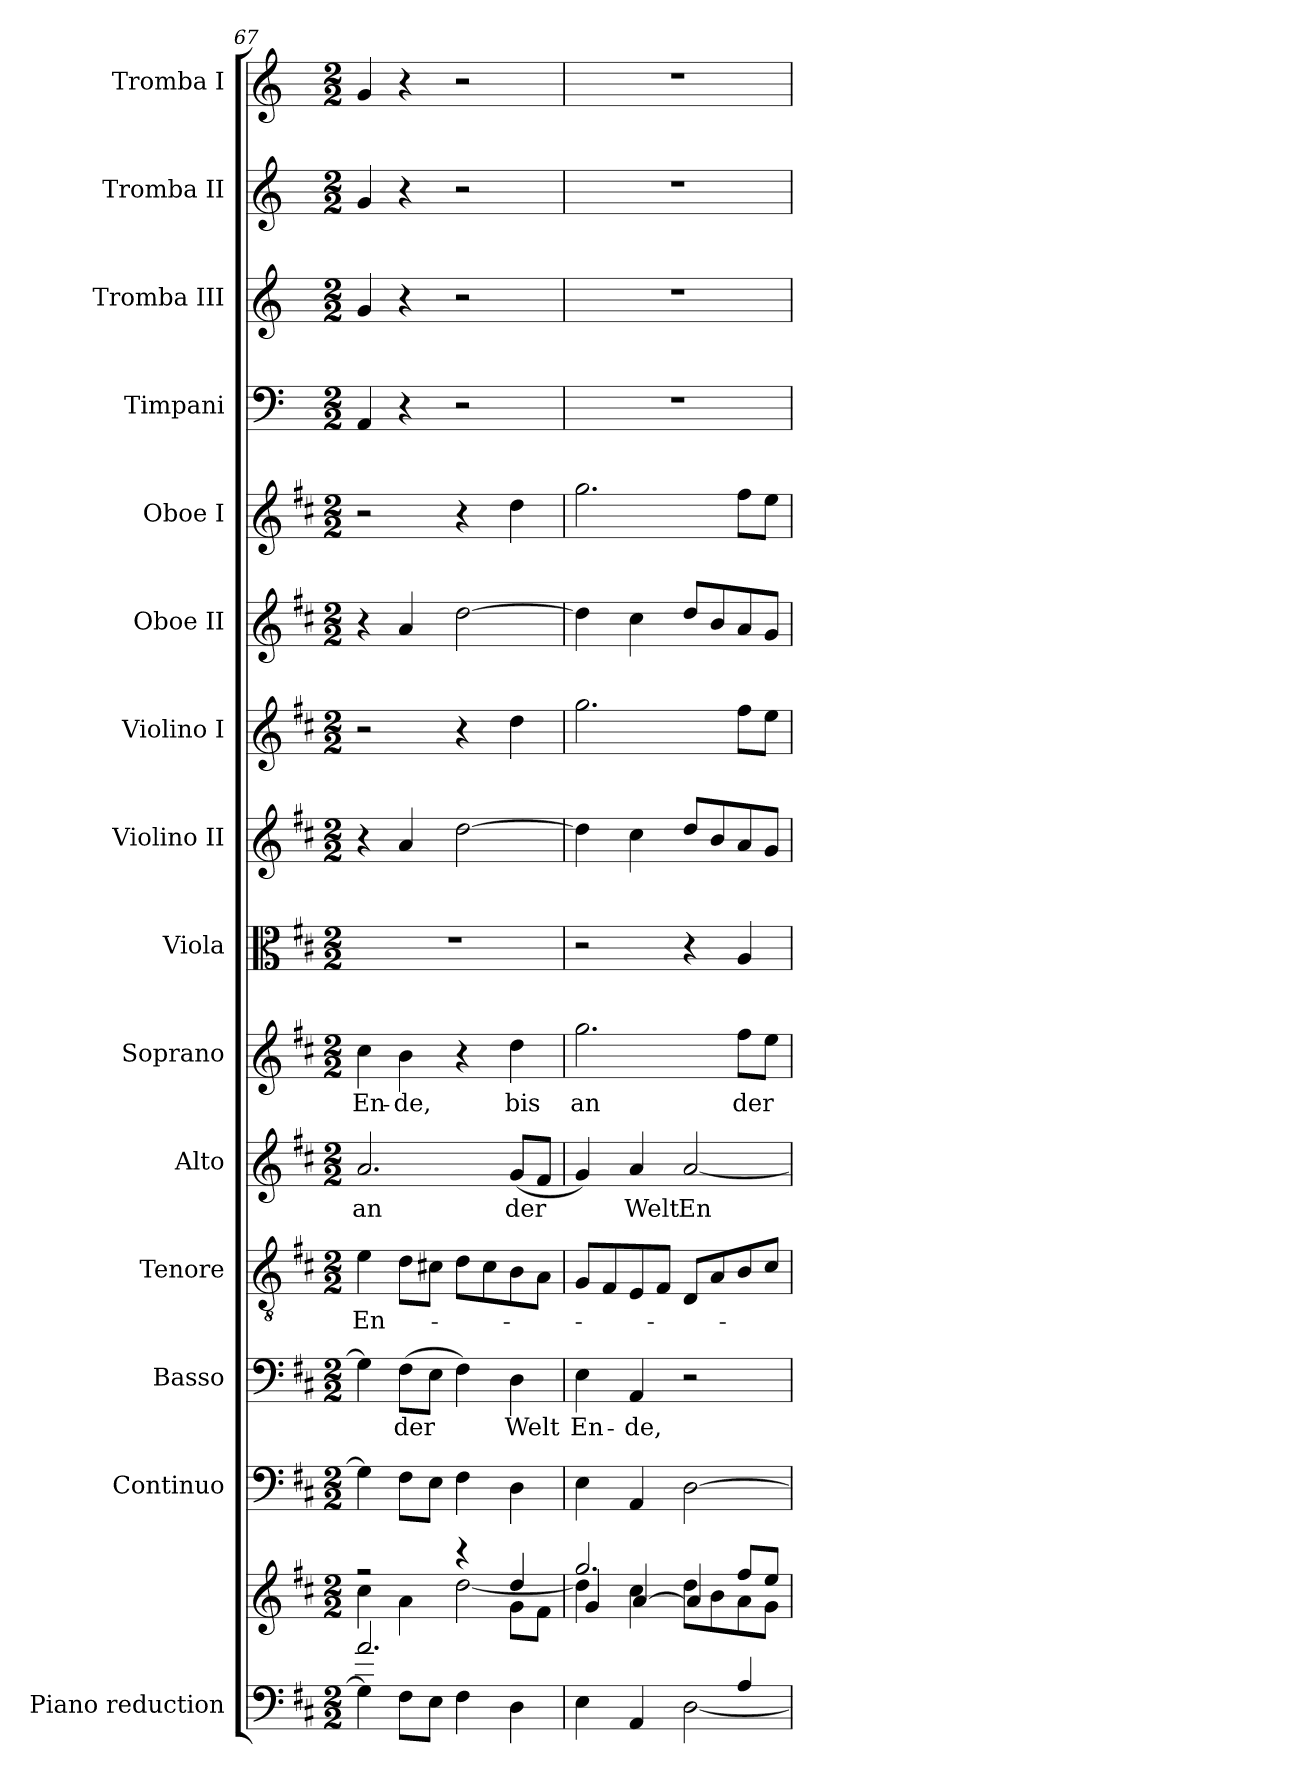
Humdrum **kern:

**kern	**kern	**kern	**kern	**text	**kern	**text	**kern	**text	**kern	**text	**kern	**kern	**kern	**kern	**kern	**kern	**kern	**kern	**kern
*part15	*part15	*part14	*part13	*part13	*part12	*part12	*part11	*part11	*part10	*part10	*part9	*part8	*part7	*part6	*part5	*part4	*part3	*part2	*part1
*staff16	*staff15	*staff14	*staff13	*staff13	*staff12	*staff12	*staff11	*staff11	*staff10	*staff10	*staff9	*staff8	*staff7	*staff6	*staff5	*staff4	*staff3	*staff2	*staff1
*I"Piano reduction	*	*I"Continuo	*I"Basso	*	*I"Tenore	*	*I"Alto	*	*I"Soprano	*	*I"Viola	*I"Violino II	*I"Violino I	*I"Oboe II	*I"Oboe I	*I"Timpani	*I"Tromba III	*I"Tromba II	*I"Tromba I
*I'Pno	*	*	*	*	*	*	*	*	*	*	*I'Vla	*I'Vln	*I'Vln	*I'Ob	*I'Ob	*I'Timp	*	*	*
!!LO:PB:g=z
*clefF4	*clefG2	*clefF4	*clefF4	*	*clefGv2	*	*clefG2	*	*clefG2	*	*clefC3	*clefG2	*clefG2	*clefG2	*clefG2	*clefF4	*clefG2	*clefG2	*clefG2
*	*	*	*	*	*	*	*	*	*	*	*	*	*	*	*	*	*ITrd-1c-2	*ITrd-1c-2	*ITrd-1c-2
*k[f#c#]	*k[f#c#]	*k[f#c#]	*k[f#c#]	*	*k[f#c#]	*	*k[f#c#]	*	*k[f#c#]	*	*k[f#c#]	*k[f#c#]	*k[f#c#]	*k[f#c#]	*k[f#c#]	*k[]	*k[f#c#]	*k[f#c#]	*k[f#c#]
*M2/2	*M2/2	*M2/2	*M2/2	*	*M2/2	*	*M2/2	*	*M2/2	*	*M2/2	*M2/2	*M2/2	*M2/2	*M2/2	*M2/2	*M2/2	*M2/2	*M2/2
=67	=67	=67	=67	=67	=67	=67	=67	=67	=67	=67	=67	=67	=67	=67	=67	=67	=67	=67	=67
*^	*^	*	*	*	*	*	*	*	*	*	*	*	*	*	*	*	*	*	*
*	*	*	*^	*	*	*	*	*	*	*	*	*	*	*	*	*	*	*	*	*	*
!	!	!	!	!	!	!	!	!	!LO:LY:b	!	!LO:LY:b	!	!LO:LY:b	!	!	!	!	!	!	!	!	!
2.a/	4G\]	2r	4cc#\	2.ryy	4G\]	4G\]	.	4e\	En-	2.a/	an	4cc#\	En-	1r	4r	2r	4r	2r	4AA/	4a/	4a/	4a/
!	!	!	!	!	!	!	!LO:LY:b	!	!	!	!	!	!LO:LY:b	!	!	!	!	!	!	!	!	!
.	8F#\L	.	4a\	.	8F#\L	(8F#\L	der	8d\L	.	.	.	4b\	-de,	.	4a/	.	4a/	.	4r	4r	4r	4r
.	8E\J	.	.	.	8E\J	8E\J	.	8c#X\J	.	.	.	.	.	.	.	.	.	.	.	.	.	.
.	4F#\	4r	[2dd\	.	4F#\	4F#\)	.	8d\L	.	.	.	4r	.	.	[2dd\	4r	[2dd\	4r	2r	2r	2r	2r
.	.	.	.	.	.	.	.	8c#\	.	.	.	.	.	.	.	.	.	.	.	.	.	.
!	!	!	!	!	!	!	!LO:LY:b	!	!	!	!LO:LY:b	!	!LO:LY:b	!	!	!	!	!	!	!	!	!
4ryy	4D\	4dd/	.	8g\L	4D\	4D\	Welt	8B\	.	(8g/L	der	4dd\	bis	.	.	4dd\	.	4dd\	.	.	.	.
.	.	.	.	8f#\J	.	.	.	8A\J	.	8f#/J	.	.	.	.	.	.	.	.	.	.	.	.
=68	=68	=68	=68	=68	=68	=68	=68	=68	=68	=68	=68	=68	=68	=68	=68	=68	=68	=68	=68	=68	=68	=68
!	!	!	!	!	!	!	!LO:LY:b	!	!	!	!	!	!LO:LY:b	!	!	!	!	!	!	!	!	!
2.ryy	4E\	2.gg/	4dd\]	4g/	4E\	4E\	En-	8G/L	.	4g/)	.	2.gg\	an	2r	4dd\]	2.gg\	4dd\]	2.gg\	1r	1r	1r	1r
.	.	.	.	.	.	.	.	8F#/	.	.	.	.	.	.	.	.	.	.	.	.	.	.
!	!	!	!	!	!	!	!LO:LY:b	!	!	!	!LO:LY:b	!	!	!	!	!	!	!	!	!	!	!
.	4AA/	.	4cc#\	[4a/	4AA/	4AA/	-de,	8E/	.	4a/	Welt	.	.	.	4cc#\	.	4cc#\	.	.	.	.	.
.	.	.	.	.	.	.	.	8F#/J	.	.	.	.	.	.	.	.	.	.	.	.	.	.
!	!	!	!	!	!	!	!	!	!	!	!LO:LY:b	!	!	!	!	!	!	!	!	!	!	!
.	[2D\	.	8dd\L	4a/]	[2D\	2r	.	8D/L	.	[2a/	En-	.	.	4r	8dd/L	.	8dd/L	.	.	.	.	.
.	.	.	8b\	.	.	.	.	8A/	.	.	.	.	.	.	8b/	.	8b/	.	.	.	.	.
!	!	!	!	!	!	!	!	!	!	!	!	!	!LO:LY:b	!	!	!	!	!	!	!	!	!
4A/	.	8ff#/L	8a\	4ryy	.	.	.	8B/	.	.	.	8ff#\L	der	4A/	8a/	8ff#\L	8a/	8ff#\L	.	.	.	.
.	.	8ee/J	8g\J	.	.	.	.	8c#/J	.	.	.	8ee\J	.	.	8g/J	8ee\J	8g/J	8ee\J	.	.	.	.
*v	*v	*	*	*	*	*	*	*	*	*	*	*	*	*	*	*	*	*	*	*	*	*
*	*v	*v	*v	*	*	*	*	*	*	*	*	*	*	*	*	*	*	*	*	*	*
=	=	=	=	=	=	=	=	=	=	=	=	=	=	=	=	=	=	=	=
*-	*-	*-	*-	*-	*-	*-	*-	*-	*-	*-	*-	*-	*-	*-	*-	*-	*-	*-	*-
